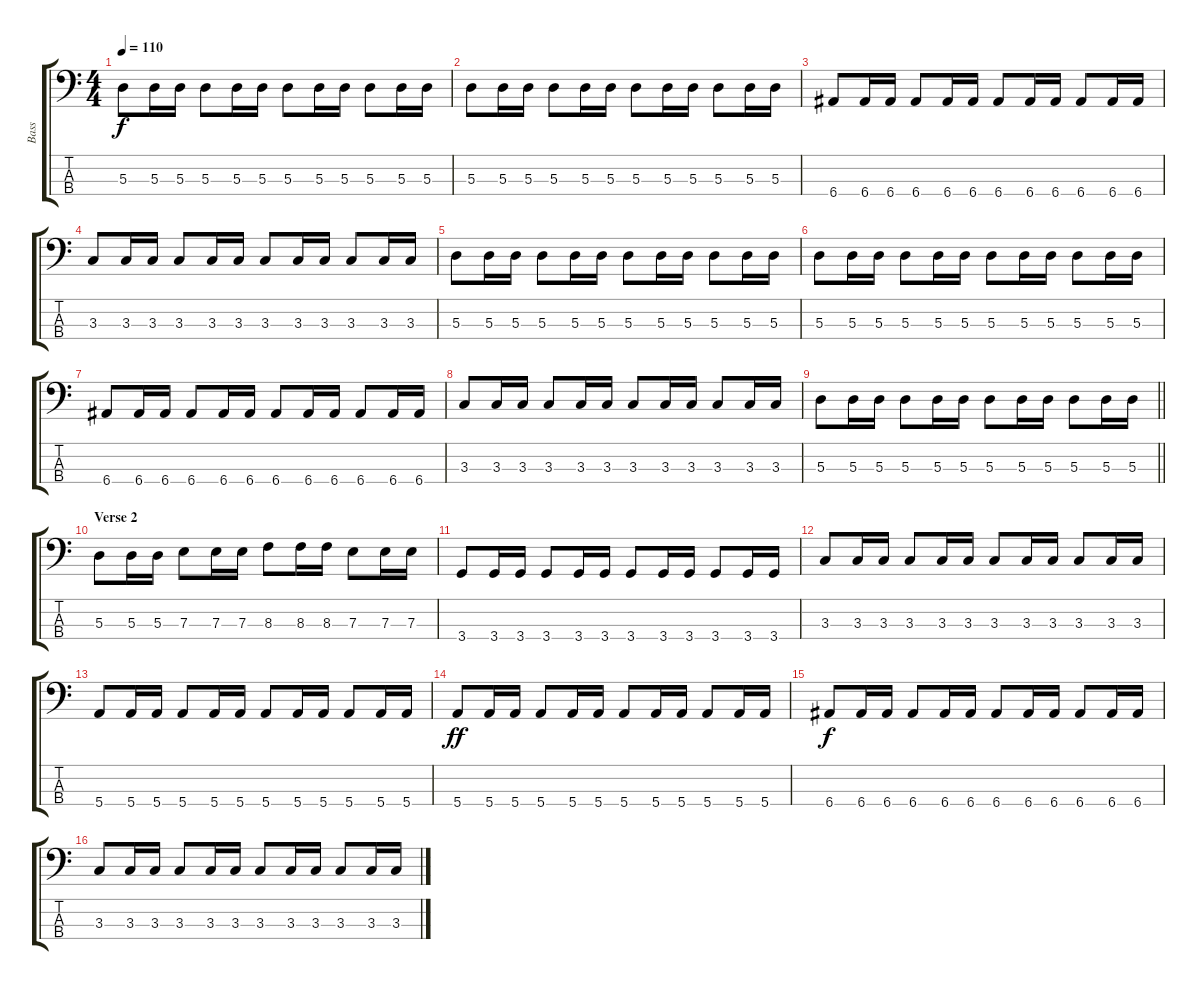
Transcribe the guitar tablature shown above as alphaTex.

\track ("Bass" "Bass") {instrument electricbassfinger}
\staff {score tabs}
\tuning (G2 D2 A1 E1) {hide}
\ts (4 4)
\tempo 110
\clef f4
\ks c
5.3.8{dy f} 5.3.16 5.3.16 5.3.8 5.3.16 5.3.16 5.3.8 5.3.16 5.3.16 5.3.8 5.3.16 5.3.16 |
5.3.8 5.3.16 5.3.16 5.3.8 5.3.16 5.3.16 5.3.8 5.3.16 5.3.16 5.3.8 5.3.16 5.3.16 |
6.4.8 6.4.16 6.4.16 6.4.8 6.4.16 6.4.16 6.4.8 6.4.16 6.4.16 6.4.8 6.4.16 6.4.16 |
3.3.8 3.3.16 3.3.16 3.3.8 3.3.16 3.3.16 3.3.8 3.3.16 3.3.16 3.3.8 3.3.16 3.3.16 |
5.3.8 5.3.16 5.3.16 5.3.8 5.3.16 5.3.16 5.3.8 5.3.16 5.3.16 5.3.8 5.3.16 5.3.16 |
5.3.8 5.3.16 5.3.16 5.3.8 5.3.16 5.3.16 5.3.8 5.3.16 5.3.16 5.3.8 5.3.16 5.3.16 |
6.4.8 6.4.16 6.4.16 6.4.8 6.4.16 6.4.16 6.4.8 6.4.16 6.4.16 6.4.8 6.4.16 6.4.16 |
3.3.8 3.3.16 3.3.16 3.3.8 3.3.16 3.3.16 3.3.8 3.3.16 3.3.16 3.3.8 3.3.16 3.3.16 |
\barLineRight lightlight
5.3.8 5.3.16 5.3.16 5.3.8 5.3.16 5.3.16 5.3.8 5.3.16 5.3.16 5.3.8 5.3.16 5.3.16 |
\section ("" "Verse 2")
5.3.8 5.3.16 5.3.16 7.3.8 7.3.16 7.3.16 8.3.8 8.3.16 8.3.16 7.3.8 7.3.16 7.3.16 |
3.4.8 3.4.16 3.4.16 3.4.8 3.4.16 3.4.16 3.4.8 3.4.16 3.4.16 3.4.8 3.4.16 3.4.16 |
3.3.8 3.3.16 3.3.16 3.3.8 3.3.16 3.3.16 3.3.8 3.3.16 3.3.16 3.3.8 3.3.16 3.3.16 |
5.4.8 5.4.16 5.4.16 5.4.8 5.4.16 5.4.16 5.4.8 5.4.16 5.4.16 5.4.8 5.4.16 5.4.16 |
5.4.8{dy ff} 5.4.16 5.4.16 5.4.8 5.4.16 5.4.16 5.4.8 5.4.16 5.4.16 5.4.8 5.4.16 5.4.16 |
6.4.8{dy f} 6.4.16 6.4.16 6.4.8 6.4.16 6.4.16 6.4.8 6.4.16 6.4.16 6.4.8 6.4.16 6.4.16 |
3.3.8 3.3.16 3.3.16 3.3.8 3.3.16 3.3.16 3.3.8 3.3.16 3.3.16 3.3.8 3.3.16 3.3.16
